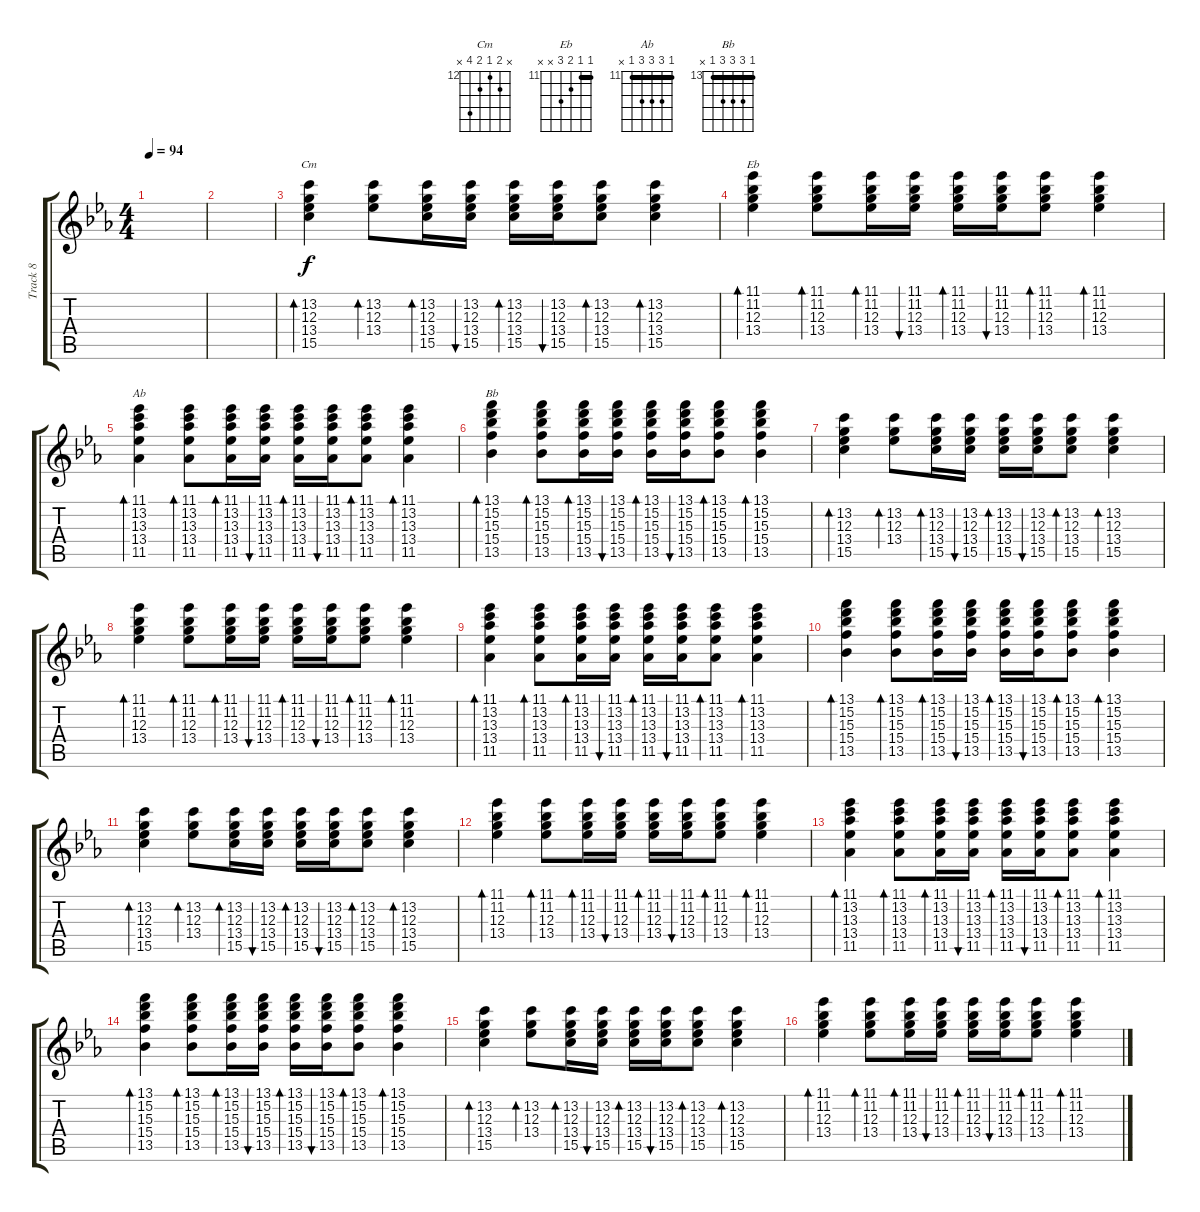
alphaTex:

\track ("Track 8" "Track 8") {instrument electricguitarclean}
\staff {score tabs}
\tuning (E4 B3 G3 D3 A2 E2) {hide}
\chord ("Cm" x 13 12 13 15 x) {firstfret 12}
\chord ("Eb" 11 11 12 13 x x) {firstfret 11 barre 11}
\chord ("Ab" 11 13 13 13 11 x) {firstfret 11 barre 11}
\chord ("Bb" 13 15 15 15 13 x) {firstfret 13 barre 13}
\ts (4 4)
\tempo 94
\clef g2
\ks eb
|
|
(13.2 12.3 13.4 15.5).4{bd 60 ch "Cm"} (13.2 12.3 13.4).8{bd 60} (13.2 12.3 13.4 15.5).16{bd 60} (13.2 12.3 13.4 15.5).16{bu 60} (13.2 12.3 13.4 15.5).16{bd 60} (13.2 12.3 13.4 15.5).16{bu 60} (13.2 12.3 13.4 15.5).8{bd 60} (13.2 12.3 13.4 15.5).4{bd 60} |
(11.1 11.2 12.3 13.4).4{bd 60 ch "Eb"} (11.1 11.2 12.3 13.4).8{bd 60} (11.1 11.2 12.3 13.4).16{bd 60} (11.1 11.2 12.3 13.4).16{bu 60} (11.1 11.2 12.3 13.4).16{bd 60} (11.1 11.2 12.3 13.4).16{bu 60} (11.1 11.2 12.3 13.4).8{bd 60} (11.1 11.2 12.3 13.4).4{bd 60} |
(11.1 13.2 13.3 13.4 11.5).4{bd 60 ch "Ab"} (11.1 13.2 13.3 13.4 11.5).8{bd 60} (11.1 13.2 13.3 13.4 11.5).16{bd 60} (11.1 13.2 13.3 13.4 11.5).16{bu 60} (11.1 13.2 13.3 13.4 11.5).16{bd 60} (11.1 13.2 13.3 13.4 11.5).16{bu 60} (11.1 13.2 13.3 13.4 11.5).8{bd 60} (11.1 13.2 13.3 13.4 11.5).4{bd 60} |
(13.1 15.2 15.3 15.4 13.5).4{bd 60 ch "Bb"} (13.1 15.2 15.3 15.4 13.5).8{bd 60} (13.1 15.2 15.3 15.4 13.5).16{bd 60} (13.1 15.2 15.3 15.4 13.5).16{bu 60} (13.1 15.2 15.3 15.4 13.5).16{bd 60} (13.1 15.2 15.3 15.4 13.5).16{bu 60} (13.1 15.2 15.3 15.4 13.5).8{bd 60} (13.1 15.2 15.3 15.4 13.5).4{bd 60} |
(13.2 12.3 13.4 15.5).4{bd 60} (13.2 12.3 13.4).8{bd 60} (13.2 12.3 13.4 15.5).16{bd 60} (13.2 12.3 13.4 15.5).16{bu 60} (13.2 12.3 13.4 15.5).16{bd 60} (13.2 12.3 13.4 15.5).16{bu 60} (13.2 12.3 13.4 15.5).8{bd 60} (13.2 12.3 13.4 15.5).4{bd 60} |
(11.1 11.2 12.3 13.4).4{bd 60} (11.1 11.2 12.3 13.4).8{bd 60} (11.1 11.2 12.3 13.4).16{bd 60} (11.1 11.2 12.3 13.4).16{bu 60} (11.1 11.2 12.3 13.4).16{bd 60} (11.1 11.2 12.3 13.4).16{bu 60} (11.1 11.2 12.3 13.4).8{bd 60} (11.1 11.2 12.3 13.4).4{bd 60} |
(11.1 13.2 13.3 13.4 11.5).4{bd 60} (11.1 13.2 13.3 13.4 11.5).8{bd 60} (11.1 13.2 13.3 13.4 11.5).16{bd 60} (11.1 13.2 13.3 13.4 11.5).16{bu 60} (11.1 13.2 13.3 13.4 11.5).16{bd 60} (11.1 13.2 13.3 13.4 11.5).16{bu 60} (11.1 13.2 13.3 13.4 11.5).8{bd 60} (11.1 13.2 13.3 13.4 11.5).4{bd 60} |
(13.1 15.2 15.3 15.4 13.5).4{bd 60} (13.1 15.2 15.3 15.4 13.5).8{bd 60} (13.1 15.2 15.3 15.4 13.5).16{bd 60} (13.1 15.2 15.3 15.4 13.5).16{bu 60} (13.1 15.2 15.3 15.4 13.5).16{bd 60} (13.1 15.2 15.3 15.4 13.5).16{bu 60} (13.1 15.2 15.3 15.4 13.5).8{bd 60} (13.1 15.2 15.3 15.4 13.5).4{bd 60} |
(13.2 12.3 13.4 15.5).4{bd 60} (13.2 12.3 13.4).8{bd 60} (13.2 12.3 13.4 15.5).16{bd 60} (13.2 12.3 13.4 15.5).16{bu 60} (13.2 12.3 13.4 15.5).16{bd 60} (13.2 12.3 13.4 15.5).16{bu 60} (13.2 12.3 13.4 15.5).8{bd 60} (13.2 12.3 13.4 15.5).4{bd 60} |
(11.1 11.2 12.3 13.4).4{bd 60} (11.1 11.2 12.3 13.4).8{bd 60} (11.1 11.2 12.3 13.4).16{bd 60} (11.1 11.2 12.3 13.4).16{bu 60} (11.1 11.2 12.3 13.4).16{bd 60} (11.1 11.2 12.3 13.4).16{bu 60} (11.1 11.2 12.3 13.4).8{bd 60} (11.1 11.2 12.3 13.4).4{bd 60} |
(11.1 13.2 13.3 13.4 11.5).4{bd 60} (11.1 13.2 13.3 13.4 11.5).8{bd 60} (11.1 13.2 13.3 13.4 11.5).16{bd 60} (11.1 13.2 13.3 13.4 11.5).16{bu 60} (11.1 13.2 13.3 13.4 11.5).16{bd 60} (11.1 13.2 13.3 13.4 11.5).16{bu 60} (11.1 13.2 13.3 13.4 11.5).8{bd 60} (11.1 13.2 13.3 13.4 11.5).4{bd 60} |
(13.1 15.2 15.3 15.4 13.5).4{bd 60} (13.1 15.2 15.3 15.4 13.5).8{bd 60} (13.1 15.2 15.3 15.4 13.5).16{bd 60} (13.1 15.2 15.3 15.4 13.5).16{bu 60} (13.1 15.2 15.3 15.4 13.5).16{bd 60} (13.1 15.2 15.3 15.4 13.5).16{bu 60} (13.1 15.2 15.3 15.4 13.5).8{bd 60} (13.1 15.2 15.3 15.4 13.5).4{bd 60} |
(13.2 12.3 13.4 15.5).4{bd 60} (13.2 12.3 13.4).8{bd 60} (13.2 12.3 13.4 15.5).16{bd 60} (13.2 12.3 13.4 15.5).16{bu 60} (13.2 12.3 13.4 15.5).16{bd 60} (13.2 12.3 13.4 15.5).16{bu 60} (13.2 12.3 13.4 15.5).8{bd 60} (13.2 12.3 13.4 15.5).4{bd 60} |
(11.1 11.2 12.3 13.4).4{bd 60} (11.1 11.2 12.3 13.4).8{bd 60} (11.1 11.2 12.3 13.4).16{bd 60} (11.1 11.2 12.3 13.4).16{bu 60} (11.1 11.2 12.3 13.4).16{bd 60} (11.1 11.2 12.3 13.4).16{bu 60} (11.1 11.2 12.3 13.4).8{bd 60} (11.1 11.2 12.3 13.4).4{bd 60}
